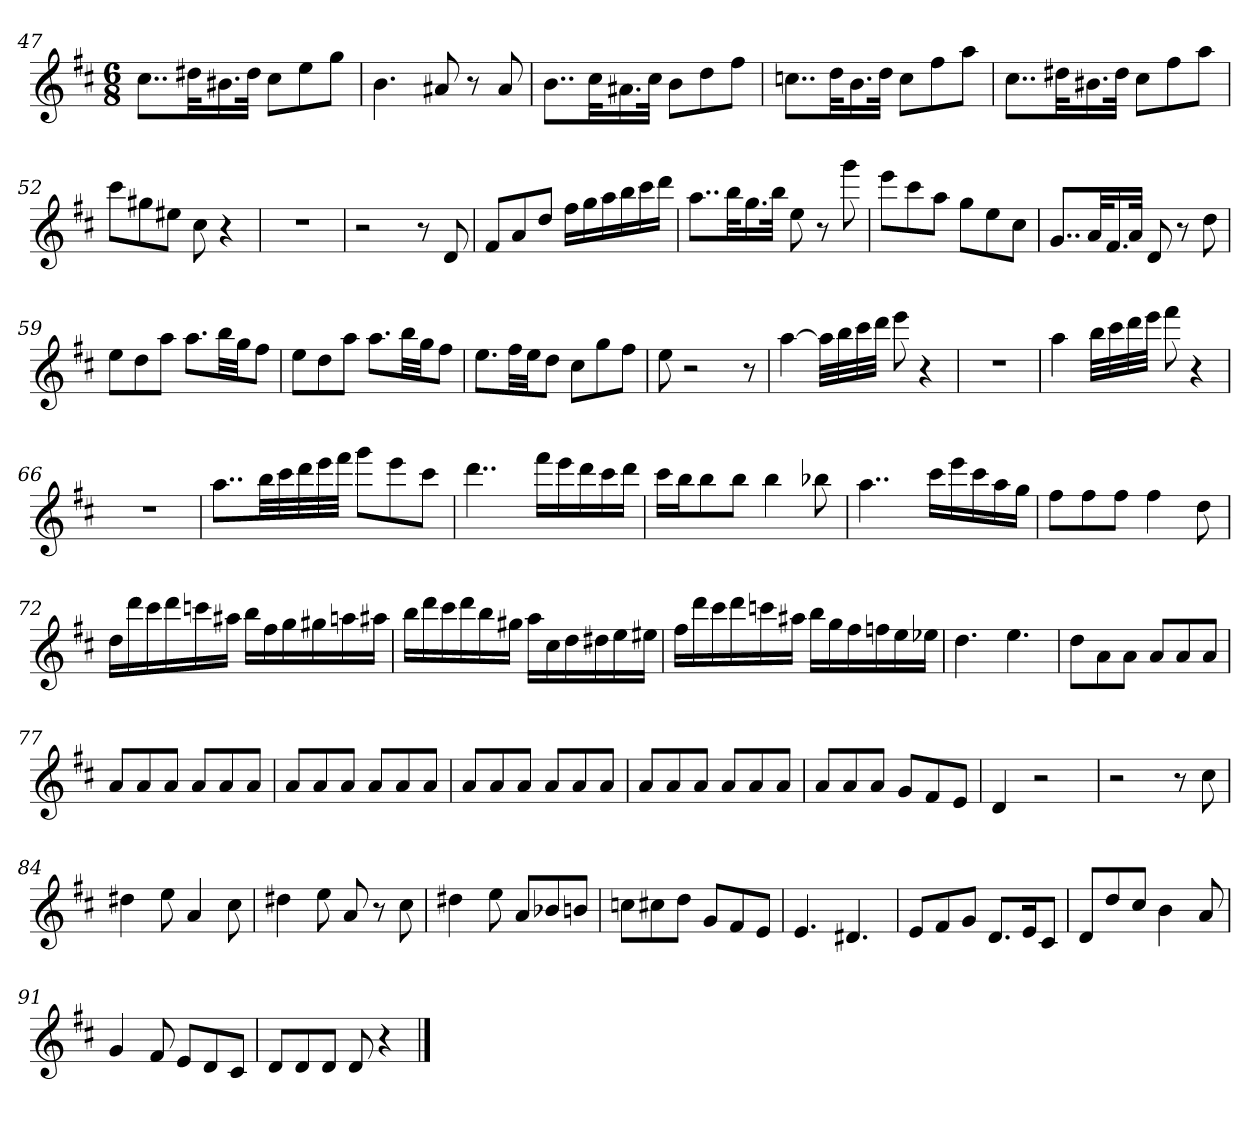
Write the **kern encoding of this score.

**kern
*part1
*staff1
*k[f#c#]
*D:
*M6/8
=47
8..cc#L
32dd#XKL
16.b#X
32dd#JJk
8cc#L
8ee
8ggJ
=48
4.b
8a#X
8r
8a#
=49
8..bL
32cc#KL
16.a#X
32cc#JJk
8bL
8dd
8ff#J
=50
8..ccnL
32ddKL
16.b
32ddJJk
8ccL
8ff#
8aaJ
=51
8..cc#L
32dd#XKL
16.b#X
32dd#JJk
8cc#L
8ff#
8aaJ
=52
8ccc#L
8gg#X
8ee#XJ
8cc#
4r
=53
2.r
=54
2r
8r
8d
=55
8f#L
8a
8ddJ
16ff#LL
16gg
16aa
16bb
16ccc#
16dddJJ
=56
8..aaL
32bbKL
16.gg
32bbJJk
8ee
8r
8ggg
=57
8eeeL
8ccc#
8aaJ
8ggL
8ee
8cc#J
=58
8..gL
32aKL
16.f#
32aJJk
8d
8r
8dd
=59
8eeL
8dd
8aaJ
8.aaL
32bbLL
32ggJJ
8ff#J
=60
8eeL
8dd
8aaJ
8.aaL
32bbLL
32ggJJ
8ff#J
=61
8.eeL
32ff#LL
32eeJJ
8ddJ
8cc#L
8gg
8ff#J
=62
8ee
2r
8r
=63
[4aa
32aaLLL]
32bb
32ccc#
32dddJJJ
8eee
4r
=64
2.r
=65
4aa
32bbLLL
32ccc#
32ddd
32eeeJJJ
8fff#
4r
=66
2.r
=67
8..aaL
32bbLL
32ccc#
32ddd
32eee
32fff#JJJ
8gggL
8eee
8ccc#J
=68
4..ddd
16fff#LL
16eee
16ddd
16ccc#
16dddJJ
=69
16ccc#LL
16bbJ
8bb
8bbJ
4bb
8bb-X
=70
4..aa
16ccc#LL
16eee
16ccc#
16aa
16ggJJ
=71
8ff#L
8ff#
8ff#J
4ff#
8dd
=72
16ddLL
16ddd
16ccc#
16ddd
16cccn
16aa#XJJ
16bbLL
16ff#
16gg
16gg#X
16aan
16aa#XJJ
=73
16bbLL
16ddd
16ccc#
16ddd
16bb
16gg#XJJ
16aaLL
16cc#
16dd
16dd#X
16ee
16ee#XJJ
=74
16ff#LL
16ddd
16ccc#
16ddd
16cccn
16aa#XJJ
16bbLL
16gg
16ff#
16ffn
16ee
16ee-XJJ
=75
4.dd
4.ee
=76
8ddL
8a
8aJ
8aL
8a
8aJ
=77
8aL
8a
8aJ
8aL
8a
8aJ
=78
8aL
8a
8aJ
8aL
8a
8aJ
=79
8aL
8a
8aJ
8aL
8a
8aJ
=80
8aL
8a
8aJ
8aL
8a
8aJ
=81
8aL
8a
8aJ
8gL
8f#
8eJ
=82
4d
2r
=83
2r
8r
8cc#
=84
4dd#X
8ee
4a
8cc#
=85
4dd#X
8ee
8a
8r
8cc#
=86
4dd#X
8ee
8aL
8b-X
8bnJ
=87
8ccnL
8cc#X
8ddJ
8gL
8f#
8eJ
=88
4.e
4.d#X
=89
8eL
8f#
8gJ
8.dL
16eK
8c#J
=90
8dL
8dd
8cc#J
4b
8a
=91
4g
8f#
8eL
8d
8c#J
=92
8dL
8d
8dJ
8d
4r
==
*-
